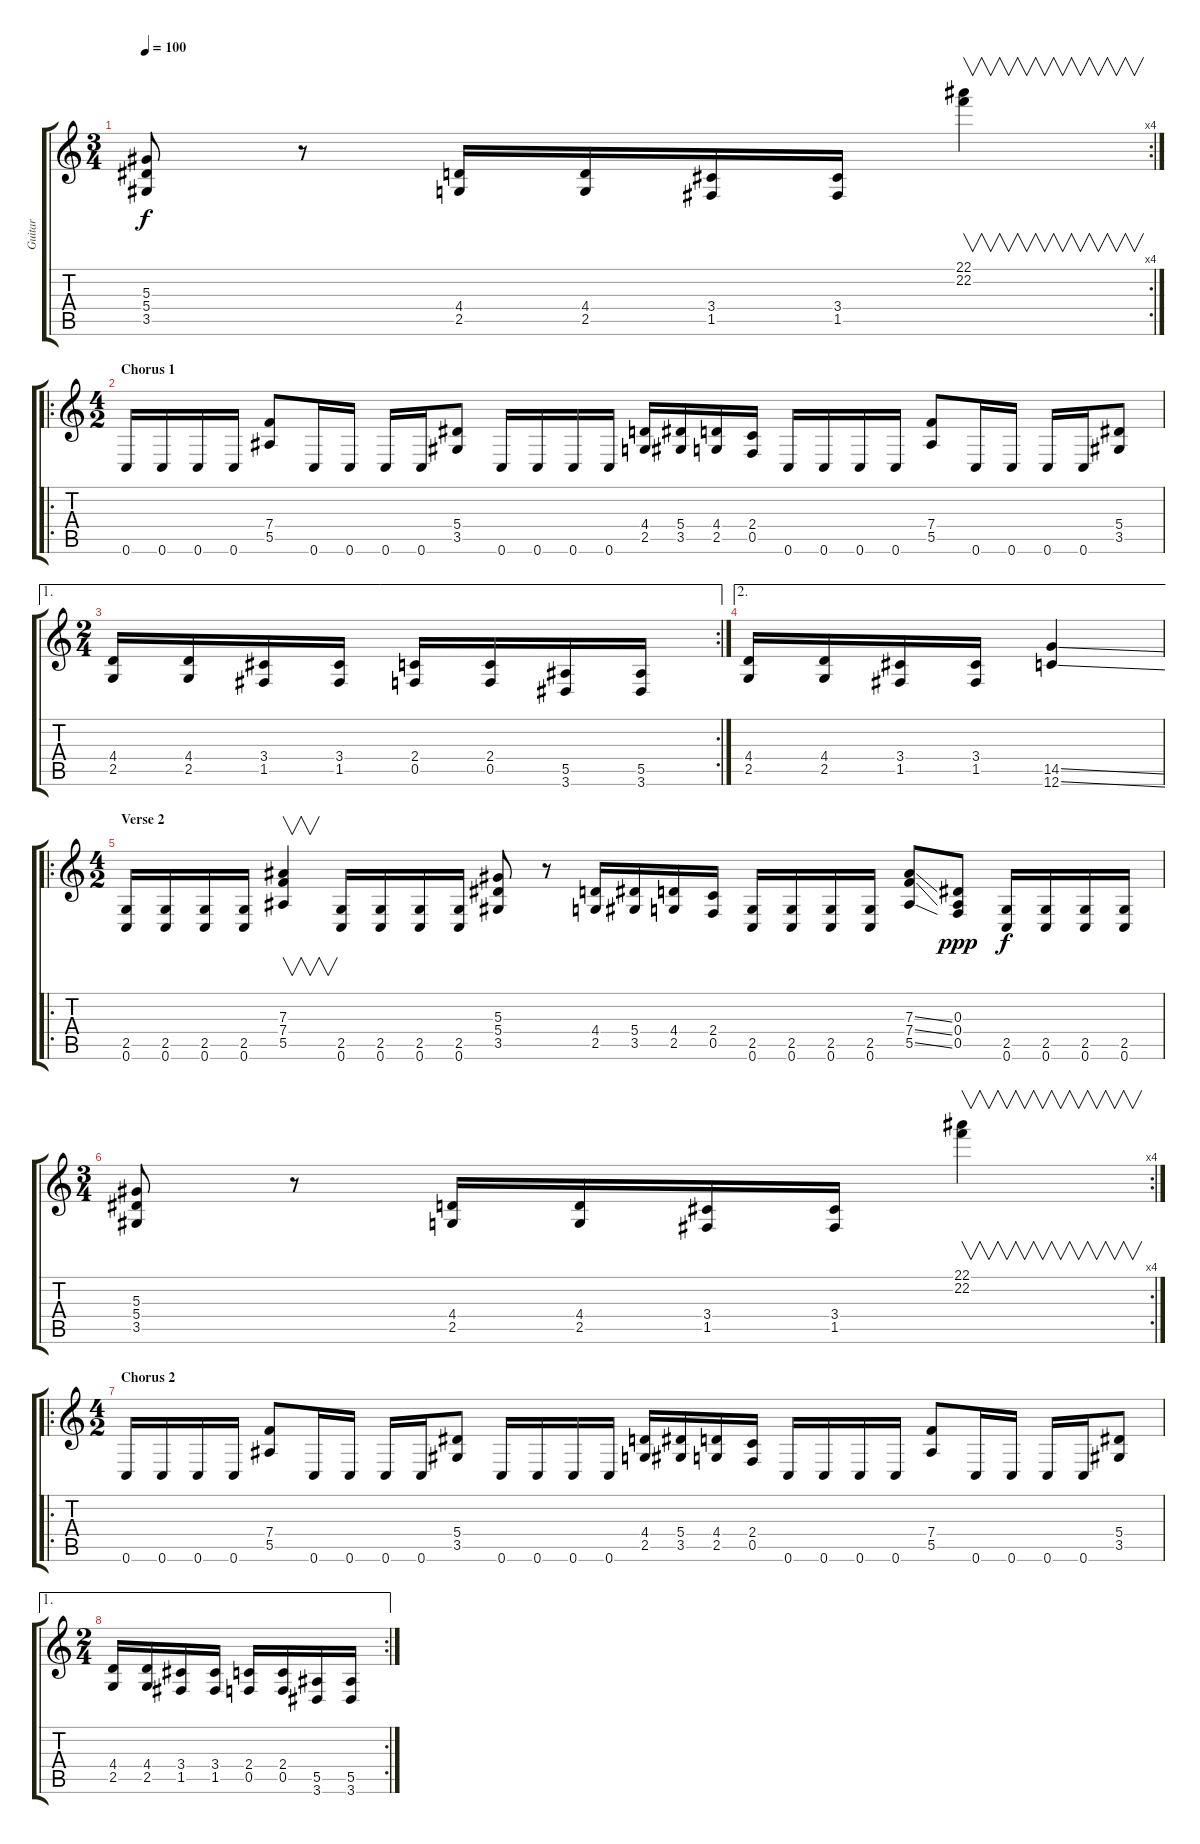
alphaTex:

\track ("Guitar" "Guitar") {instrument distortionguitar}
\staff {score tabs}
\tuning (C4 G3 Eb3 Bb2 F2 C2) {hide}
\rc 4
\ts (3 4)
\tempo 100
\clef g2
\ks c
(5.3 5.4 3.5).8{dy f} r.8 (4.4 2.5).16 (4.4 2.5).16 (3.4 1.5).16 (3.4 1.5).16 (22.1 22.2).4{v} |
\ro
\ts (4 2)
\section ("" "Chorus 1")
0.6.16 0.6.16 0.6.16 0.6.16 (7.4 5.5).8 0.6.16 0.6.16 0.6.16 0.6.16 (5.4 3.5).8 0.6.16 0.6.16 0.6.16 0.6.16 (4.4 2.5).16 (5.4 3.5).16 (4.4 2.5).16 (2.4 0.5).16 0.6.16 0.6.16 0.6.16 0.6.16 (7.4 5.5).8 0.6.16 0.6.16 0.6.16 0.6.16 (5.4 3.5).8 |
\ae 1
\rc 2
\ts (2 4)
(4.4 2.5).16 (4.4 2.5).16 (3.4 1.5).16 (3.4 1.5).16 (2.4 0.5).16 (2.4 0.5).16 (5.5 3.6).16 (5.5 3.6).16 |
\ae 2
(4.4 2.5).16 (4.4 2.5).16 (3.4 1.5).16 (3.4 1.5).16 (14.5{ss} 12.6{ss}).4 |
\ro
\ts (4 2)
\section ("" "Verse 2")
(2.5 0.6).16 (2.5 0.6).16 (2.5 0.6).16 (2.5 0.6).16 (7.3 7.4 5.5).4{v} (2.5 0.6).16 (2.5 0.6).16 (2.5 0.6).16 (2.5 0.6).16 (5.3 5.4 3.5).8 r.8 (4.4 2.5).16 (5.4 3.5).16 (4.4 2.5).16 (2.4 0.5).16 (2.5 0.6).16 (2.5 0.6).16 (2.5 0.6).16 (2.5 0.6).16 (7.3{ss} 7.4{ss} 5.5{ss}).8 (0.3 0.4 0.5).8{dy ppp} (2.5 0.6).16{dy f} (2.5 0.6).16 (2.5 0.6).16 (2.5 0.6).16 |
\rc 4
\ts (3 4)
(5.3 5.4 3.5).8 r.8 (4.4 2.5).16 (4.4 2.5).16 (3.4 1.5).16 (3.4 1.5).16 (22.1 22.2).4{v} |
\ro
\ts (4 2)
\section ("" "Chorus 2")
0.6.16 0.6.16 0.6.16 0.6.16 (7.4 5.5).8 0.6.16 0.6.16 0.6.16 0.6.16 (5.4 3.5).8 0.6.16 0.6.16 0.6.16 0.6.16 (4.4 2.5).16 (5.4 3.5).16 (4.4 2.5).16 (2.4 0.5).16 0.6.16 0.6.16 0.6.16 0.6.16 (7.4 5.5).8 0.6.16 0.6.16 0.6.16 0.6.16 (5.4 3.5).8 |
\ae 1
\rc 2
\ts (2 4)
(4.4 2.5).16 (4.4 2.5).16 (3.4 1.5).16 (3.4 1.5).16 (2.4 0.5).16 (2.4 0.5).16 (5.5 3.6).16 (5.5 3.6).16
